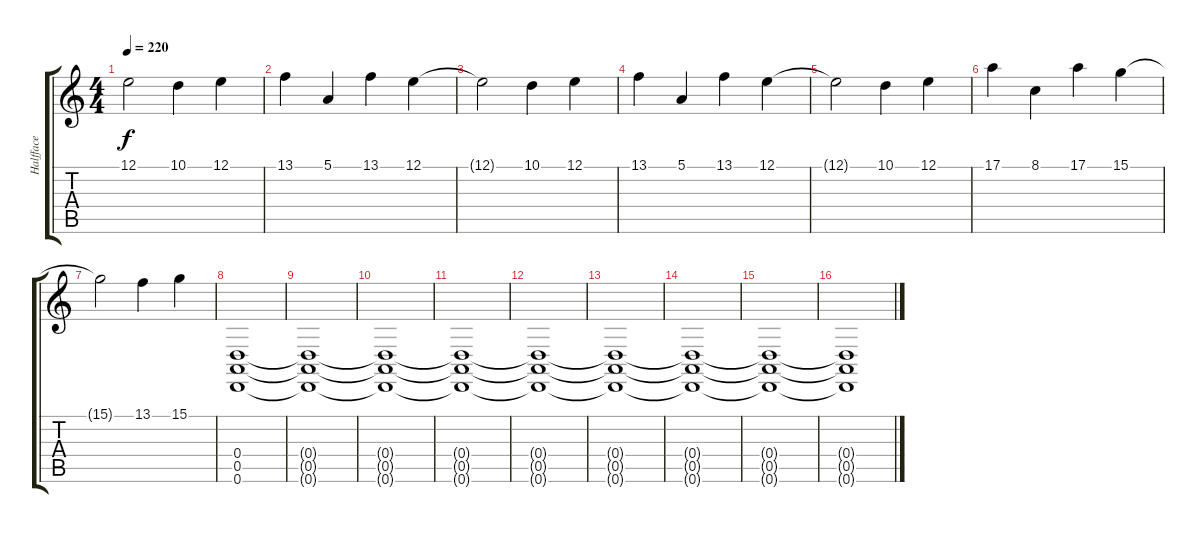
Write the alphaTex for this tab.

\track ("Halfface" "Halfface") {instrument choiraahs}
\staff {score tabs}
\tuning (E4 B3 G3 D3 A2 D2) {hide}
\ts (4 4)
\tempo 220
\clef g2
\ks c
12.1{t}.2{dy f} 10.1.4 12.1.4 |
13.1.4 5.1.4 13.1.4 12.1.4 |
12.1{t}.2 10.1.4 12.1.4 |
13.1.4 5.1.4 13.1.4 12.1.4 |
12.1{t}.2 10.1.4 12.1.4 |
17.1.4 8.1.4 17.1.4 15.1.4 |
15.1{t}.2 13.1.4 15.1.4 |
(0.4 0.5 0.6).1 |
(0.4{t} 0.5{t} 0.6{t}).1 |
(0.4{t} 0.5{t} 0.6{t}).1 |
(0.4{t} 0.5{t} 0.6{t}).1 |
(0.4{t} 0.5{t} 0.6{t}).1 |
(0.4{t} 0.5{t} 0.6{t}).1 |
(0.4{t} 0.5{t} 0.6{t}).1 |
(0.4{t} 0.5{t} 0.6{t}).1 |
(0.4{t} 0.5{t} 0.6{t}).1
